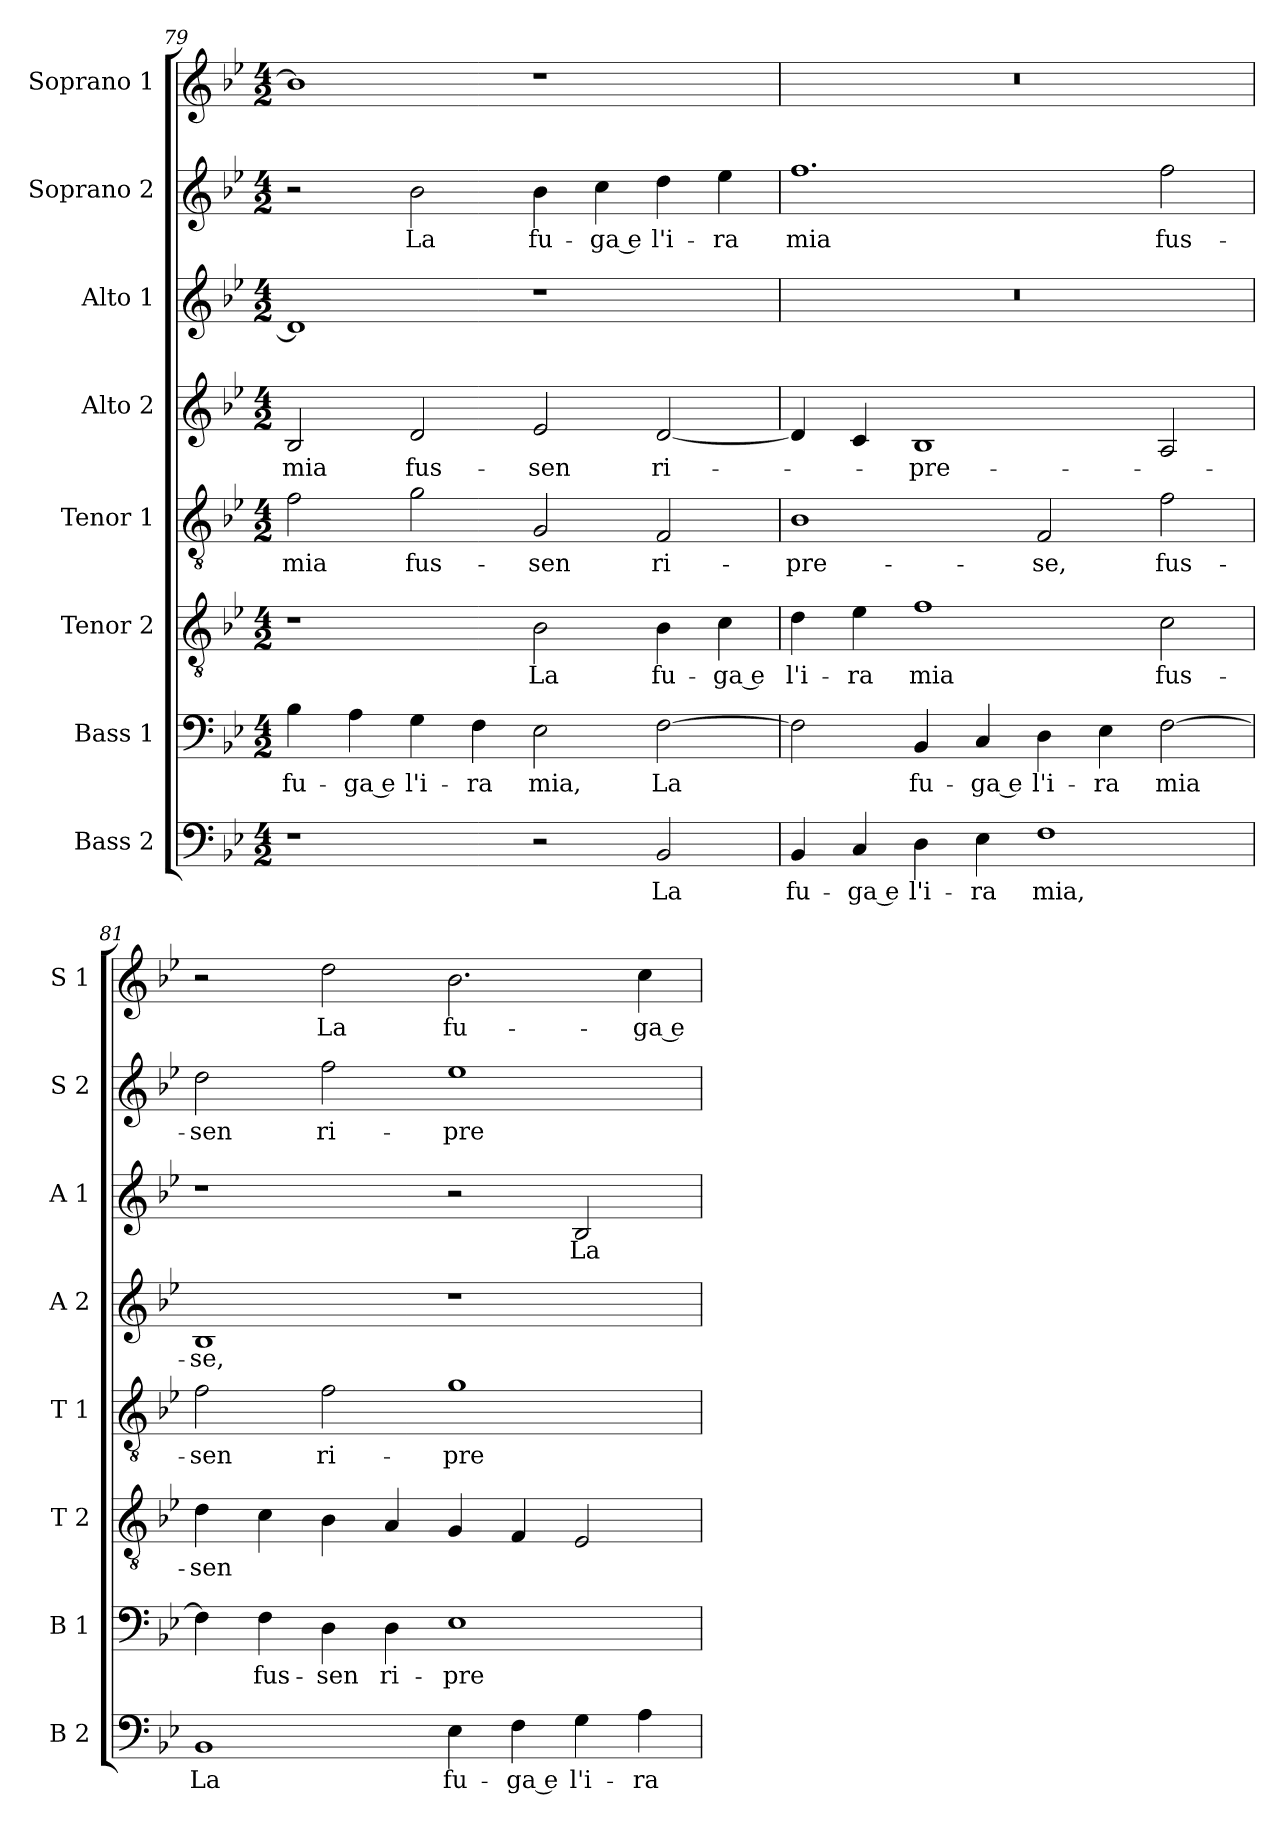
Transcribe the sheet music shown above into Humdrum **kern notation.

**kern	**text	**kern	**text	**kern	**text	**kern	**text	**kern	**text	**kern	**text	**kern	**text	**kern	**text
*part8	*part8	*part7	*part7	*part6	*part6	*part5	*part5	*part4	*part4	*part3	*part3	*part2	*part2	*part1	*part1
*staff8	*staff8	*staff7	*staff7	*staff6	*staff6	*staff5	*staff5	*staff4	*staff4	*staff3	*staff3	*staff2	*staff2	*staff1	*staff1
*I"Bass 2	*	*I"Bass 1	*	*I"Tenor 2	*	*I"Tenor 1	*	*I"Alto 2	*	*I"Alto 1	*	*I"Soprano 2	*	*I"Soprano 1	*
*I'B 2	*	*I'B 1	*	*I'T 2	*	*I'T 1	*	*I'A 2	*	*I'A 1	*	*I'S 2	*	*I'S 1	*
*clefF4	*	*clefF4	*	*clefGv2	*	*clefGv2	*	*clefG2	*	*clefG2	*	*clefG2	*	*clefG2	*
*k[b-e-]	*	*k[b-e-]	*	*k[b-e-]	*	*k[b-e-]	*	*k[b-e-]	*	*k[b-e-]	*	*k[b-e-]	*	*k[b-e-]	*
*B-:	*	*B-:	*	*B-:	*	*B-:	*	*B-:	*	*B-:	*	*B-:	*	*B-:	*
*M4/2	*	*M4/2	*	*M4/2	*	*M4/2	*	*M4/2	*	*M4/2	*	*M4/2	*	*M4/2	*
=79	=79	=79	=79	=79	=79	=79	=79	=79	=79	=79	=79	=79	=79	=79	=79
!	!	!	!LO:LY:b	!	!	!	!LO:LY:b	!	!LO:LY:b	!	!	!	!	!	!
1r	.	4B-\	fu-	1r	.	2f\	mia	2B-/	mia	1d]	.	2r	.	1b-]	.
!	!	!	!LO:LY:b	!	!	!	!	!	!	!	!	!	!	!	!
.	.	4A\	-ga e	.	.	.	.	.	.	.	.	.	.	.	.
!	!	!	!LO:LY:b	!	!	!	!LO:LY:b	!	!LO:LY:b	!	!	!	!LO:LY:b	!	!
.	.	4G\	l'i-	.	.	2g\	fus-	2d/	fus-	.	.	2b-\	La	.	.
!	!	!	!LO:LY:b	!	!	!	!	!	!	!	!	!	!	!	!
.	.	4F\	-ra	.	.	.	.	.	.	.	.	.	.	.	.
!	!	!	!LO:LY:b	!	!LO:LY:b	!	!LO:LY:b	!	!LO:LY:b	!	!	!	!LO:LY:b	!	!
2r	.	2E-\	mia,	2B-\	La	2G/	-sen	2e-/	-sen	1r	.	4b-\	fu-	1r	.
!	!	!	!	!	!	!	!	!	!	!	!	!	!LO:LY:b	!	!
.	.	.	.	.	.	.	.	.	.	.	.	4cc\	-ga e	.	.
!	!LO:LY:b	!	!LO:LY:b	!	!LO:LY:b	!	!LO:LY:b	!	!LO:LY:b	!	!	!	!LO:LY:b	!	!
2BB-/	La	[2F\	La	4B-\	fu-	2F/	ri-	[2d/	ri-	.	.	4dd\	l'i-	.	.
!	!	!	!	!	!LO:LY:b	!	!	!	!	!	!	!	!LO:LY:b	!	!
.	.	.	.	4c\	-ga e	.	.	.	.	.	.	4ee-\	-ra	.	.
=80	=80	=80	=80	=80	=80	=80	=80	=80	=80	=80	=80	=80	=80	=80	=80
!	!LO:LY:b	!	!	!	!LO:LY:b	!	!LO:LY:b	!	!	!	!	!	!LO:LY:b	!	!
4BB-/	fu-	2F\]	.	4d\	l'i-	1B-	-pre-	4d/]	.	0r	.	1.ff	mia	0r	.
!	!LO:LY:b	!	!	!	!LO:LY:b	!	!	!	!	!	!	!	!	!	!
4C/	-ga e	.	.	4e-\	-ra	.	.	4c/	.	.	.	.	.	.	.
!	!LO:LY:b	!	!LO:LY:b	!	!LO:LY:b	!	!	!	!LO:LY:b	!	!	!	!	!	!
4D\	l'i-	4BB-/	fu-	1f	mia	.	.	1B-	-pre-	.	.	.	.	.	.
!	!LO:LY:b	!	!LO:LY:b	!	!	!	!	!	!	!	!	!	!	!	!
4E-\	-ra	4C/	-ga e	.	.	.	.	.	.	.	.	.	.	.	.
!	!LO:LY:b	!	!LO:LY:b	!	!	!	!LO:LY:b	!	!	!	!	!	!	!	!
1F	mia,	4D\	l'i-	.	.	2F/	-se,	.	.	.	.	.	.	.	.
!	!	!	!LO:LY:b	!	!	!	!	!	!	!	!	!	!	!	!
.	.	4E-\	-ra	.	.	.	.	.	.	.	.	.	.	.	.
!	!	!	!LO:LY:b	!	!LO:LY:b	!	!LO:LY:b	!	!	!	!	!	!LO:LY:b	!	!
.	.	[2F\	mia	2c\	fus-	2f\	fus-	2A/	.	.	.	2ff\	fus-	.	.
!!LO:LB:g=z
=81	=81	=81	=81	=81	=81	=81	=81	=81	=81	=81	=81	=81	=81	=81	=81
!	!LO:LY:b	!	!	!	!LO:LY:b	!	!LO:LY:b	!	!LO:LY:b	!	!	!	!LO:LY:b	!	!
1BB-	La	4F\]	.	4d\	-sen	2f\	-sen	1B-	-se,	1r	.	2dd\	-sen	2r	.
!	!	!	!LO:LY:b	!	!	!	!	!	!	!	!	!	!	!	!
.	.	4F\	fus-	4c\	.	.	.	.	.	.	.	.	.	.	.
!	!	!	!LO:LY:b	!	!	!	!LO:LY:b	!	!	!	!	!	!LO:LY:b	!	!LO:LY:b
.	.	4D\	-sen	4B-\	.	2f\	ri-	.	.	.	.	2ff\	ri-	2dd\	La
!	!	!	!LO:LY:b	!	!	!	!	!	!	!	!	!	!	!	!
.	.	4D\	ri-	4A/	.	.	.	.	.	.	.	.	.	.	.
!	!LO:LY:b	!	!LO:LY:b	!	!	!	!LO:LY:b	!	!	!	!	!	!LO:LY:b	!	!LO:LY:b
4E-\	fu-	1E-	-pre-	4G/	.	1g	-pre-	1r	.	2r	.	1ee-	-pre-	2.b-\	fu-
!	!LO:LY:b	!	!	!	!	!	!	!	!	!	!	!	!	!	!
4F\	-ga e	.	.	4F/	.	.	.	.	.	.	.	.	.	.	.
!	!LO:LY:b	!	!	!	!	!	!	!	!	!	!LO:LY:b	!	!	!	!
4G\	l'i-	.	.	2E-/	.	.	.	.	.	2B-/	La	.	.	.	.
!	!LO:LY:b	!	!	!	!	!	!	!	!	!	!	!	!	!	!LO:LY:b
4A\	-ra	.	.	.	.	.	.	.	.	.	.	.	.	4cc\	-ga e
=	=	=	=	=	=	=	=	=	=	=	=	=	=	=	=
*-	*-	*-	*-	*-	*-	*-	*-	*-	*-	*-	*-	*-	*-	*-	*-
